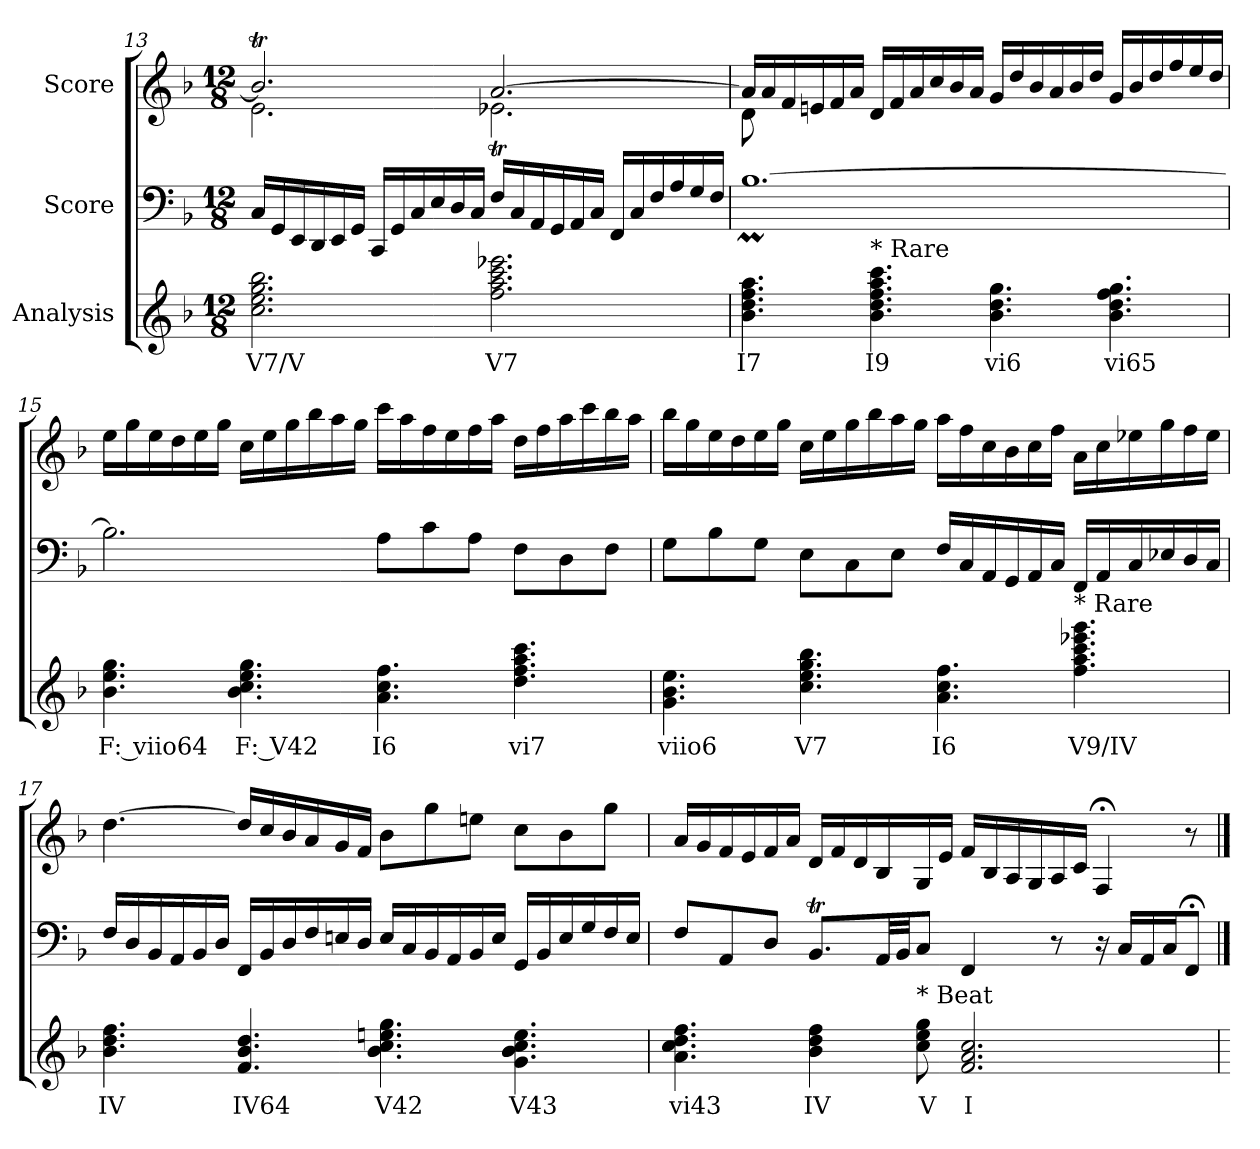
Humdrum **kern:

**kern	**text	**kern	**kern
*part3	*part3	*part2	*part1
*staff3	*staff3	*staff2	*staff1
*I"Analysis	*	*I"Score	*I"Score
!!LO:LB:g=z
*	*	*clefF4	*clefG2
*k[b-]	*	*k[b-]	*k[b-]
*M12/8	*	*M12/8	*M12/8
=13	=13	=13	=13
*	*	*	*^
2.cc 2.ee 2.gg 2.bb-	V7/V	16C/LL	2.b-T/]	2.e\
.	.	16GG/	.	.
.	.	16EE/	.	.
.	.	16DD/	.	.
.	.	16EE/	.	.
.	.	16GG/JJ	.	.
.	.	16CC/LL	.	.
.	.	16GG/	.	.
.	.	16C/	.	.
.	.	16E/	.	.
.	.	16D/	.	.
.	.	16C/JJ	.	.
2.ff 2.aa 2.ccc 2.eee-X	V7	16F/LL	[2.a/	2.e-XT\
.	.	16C/	.	.
.	.	16AA/	.	.
.	.	16GG/	.	.
.	.	16AA/	.	.
.	.	16C/JJ	.	.
.	.	16FF/LL	.	.
.	.	16C/	.	.
.	.	16F/	.	.
.	.	16A/	.	.
.	.	16G/	.	.
.	.	16F/JJ	.	.
=14	=14	=14	=14	=14
*	*	*^	*	*
4.b- 4.dd 4.ff 4.aa	I7	8ryy	[1.B-M	16a/LL]	8d\
.	.	.	.	16a/	.
.	.	1ryy	.	16f/	1ryy
.	.	.	.	16en/	.
.	.	.	.	16f/	.
.	.	.	.	16a/JJ	.
!LO:TX:t=* Rare	!	!	!	!	!
4.b- 4.dd 4.ff 4.aa 4.ccc	I9	.	.	16d/LL	.
.	.	.	.	16f/	.
.	.	.	.	16a/	.
.	.	.	.	16cc/	.
.	.	.	.	16b-/	.
.	.	.	.	16a/JJ	.
4.b- 4.dd 4.gg	vi6	.	.	16g/LL	.
.	.	.	.	16dd/	.
.	.	.	.	16b-/	.
.	.	.	.	16a/	.
.	.	.	.	16b-/	.
.	.	.	.	16dd/JJ	.
4.b- 4.dd 4.ff 4.gg	vi65	4.ryy	.	16g/LL	4.ryy
.	.	.	.	16b-/	.
.	.	.	.	16dd/	.
.	.	.	.	16ff/	.
.	.	.	.	16ee/	.
.	.	.	.	16dd/JJ	.
*	*	*v	*v	*	*
*	*	*	*v	*v
!!LO:LB:g=z
=15	=15	=15	=15
4.b- 4.ee 4.gg	F: viio64	2.B-\]	16ee\LL
.	.	.	16gg\
.	.	.	16ee\
.	.	.	16dd\
.	.	.	16ee\
.	.	.	16gg\JJ
4.b- 4.cc 4.ee 4.gg	F: V42	.	16cc\LL
.	.	.	16ee\
.	.	.	16gg\
.	.	.	16bb-\
.	.	.	16aa\
.	.	.	16gg\JJ
4.a 4.cc 4.ff	I6	8A\L	16ccc\LL
.	.	.	16aa\
.	.	8c\	16ff\
.	.	.	16ee\
.	.	8A\J	16ff\
.	.	.	16aa\JJ
4.dd 4.ff 4.aa 4.ccc	vi7	8F\L	16dd\LL
.	.	.	16ff\
.	.	8D\	16aa\
.	.	.	16ccc\
.	.	8F\J	16bb-\
.	.	.	16aa\JJ
=16	=16	=16	=16
4.g 4.b- 4.ee	viio6	8G\L	16bb-\LL
.	.	.	16gg\
.	.	8B-\	16ee\
.	.	.	16dd\
.	.	8G\J	16ee\
.	.	.	16gg\JJ
4.cc 4.ee 4.gg 4.bb-	V7	8E\L	16cc\LL
.	.	.	16ee\
.	.	8C\	16gg\
.	.	.	16bb-\
.	.	8E\J	16aa\
.	.	.	16gg\JJ
4.a 4.cc 4.ff	I6	16F/LL	16aa\LL
.	.	16C/	16ff\
.	.	16AA/	16cc\
.	.	16GG/	16b-\
.	.	16AA/	16cc\
.	.	16C/JJ	16ff\JJ
!LO:TX:t=* Rare	!	!	!
4.ff 4.aa 4.ccc 4.eee-X 4.ggg	V9/IV	16FF/LL	16a\LL
.	.	16AA/	16cc\
.	.	16C/	16ee-X\
.	.	16E-X/	16gg\
.	.	16D/	16ff\
.	.	16C/JJ	16ee-\JJ
!!LO:LB:g=z
=17	=17	=17	=17
4.b- 4.dd 4.ff	IV	16F/LL	[4.dd\
.	.	16D/	.
.	.	16BB-/	.
.	.	16AA/	.
.	.	16BB-/	.
.	.	16D/JJ	.
4.f 4.b- 4.dd	IV64	16FF/LL	16dd/LL]
.	.	16BB-/	16cc/
.	.	16D/	16b-/
.	.	16F/	16a/
.	.	16En/	16g/
.	.	16D/JJ	16f/JJ
4.b- 4.cc 4.een 4.gg	V42	16E/LL	8b-\L
.	.	16C/	.
.	.	16BB-/	8gg\
.	.	16AA/	.
.	.	16BB-/	8een\J
.	.	16E/JJ	.
4.g 4.b- 4.cc 4.ee	V43	16GG/LL	8cc\L
.	.	16BB-/	.
.	.	16E/	8b-\
.	.	16G/	.
.	.	16F/	8gg\J
.	.	16E/JJ	.
=18	=18	=18	=18
4.a 4.cc 4.dd 4.ff	vi43	8F/L	16a/LL
.	.	.	16g/
.	.	8AA/	16f/
.	.	.	16e/
.	.	8D/J	16f/
.	.	.	16a/JJ
4b- 4dd 4ff	IV	8.BB-T/L	16d/LL
.	.	.	16f/
.	.	.	16d/
.	.	32AA/LL	16B-/
.	.	32BB-/JJ	.
!LO:TX:t=* Beat	!	!	!
8cc 8ee 8gg	V	8C/J	16G/
.	.	.	16e/JJ
2.f 2.a 2.cc	I	4FF/	16f/LL
.	.	.	16B-/
.	.	.	16A/
.	.	.	16G/
.	.	8r	16A/
.	.	.	16c/JJ
.	.	16r	4F;</
.	.	16C/LL	.
.	.	16AA/	.
.	.	16C/J	.
.	.	8FF;/J	8r
=	==	==	==
*-	*-	*-	*-
